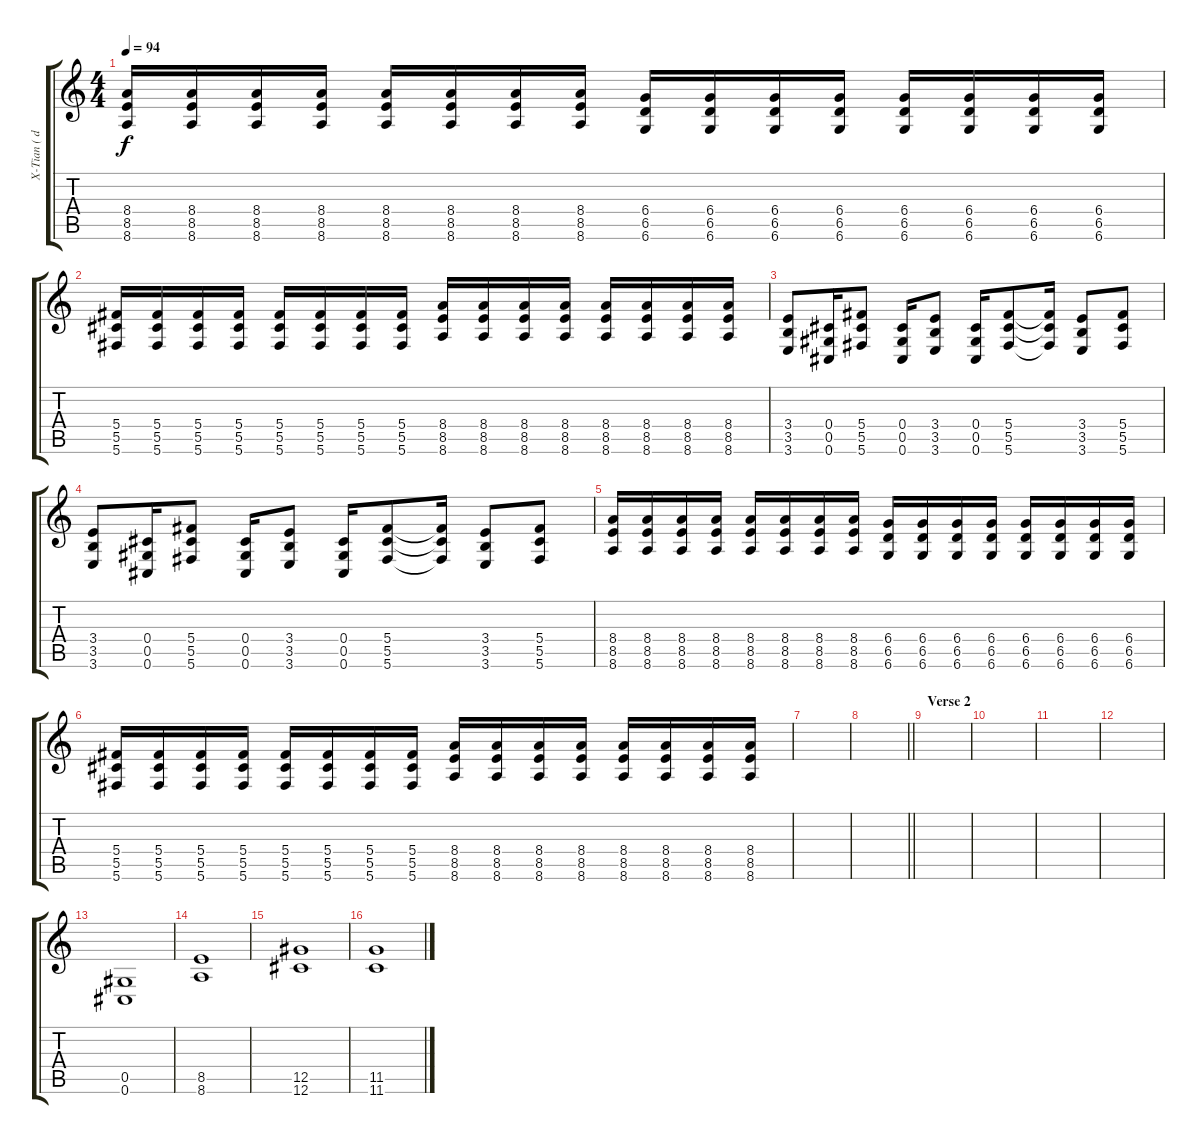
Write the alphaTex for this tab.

\track ("X-Tian ( distortion )" "X-Tian ( d") {instrument distortionguitar}
\staff {score tabs}
\tuning (Eb4 Bb3 Gb3 Db3 Ab2 Db2) {hide}
\ts (4 4)
\tempo 94
\clef g2
\ks c
(8.4 8.5 8.6).16{dy f} (8.4 8.5 8.6).16 (8.4 8.5 8.6).16 (8.4 8.5 8.6).16 (8.4 8.5 8.6).16 (8.4 8.5 8.6).16 (8.4 8.5 8.6).16 (8.4 8.5 8.6).16 (6.4 6.5 6.6).16 (6.4 6.5 6.6).16 (6.4 6.5 6.6).16 (6.4 6.5 6.6).16 (6.4 6.5 6.6).16 (6.4 6.5 6.6).16 (6.4 6.5 6.6).16 (6.4 6.5 6.6).16 |
(5.4 5.5 5.6).16 (5.4 5.5 5.6).16 (5.4 5.5 5.6).16 (5.4 5.5 5.6).16 (5.4 5.5 5.6).16 (5.4 5.5 5.6).16 (5.4 5.5 5.6).16 (5.4 5.5 5.6).16 (8.4 8.5 8.6).16 (8.4 8.5 8.6).16 (8.4 8.5 8.6).16 (8.4 8.5 8.6).16 (8.4 8.5 8.6).16 (8.4 8.5 8.6).16 (8.4 8.5 8.6).16 (8.4 8.5 8.6).16 |
(3.4 3.5 3.6).8 (0.4 0.5 0.6).16 (5.4 5.5 5.6).8 (0.4 0.5 0.6).16 (3.4 3.5 3.6).8 (0.4 0.5 0.6).16 (5.4 5.5 5.6).8 (5.4{t} 5.5{t} 5.6{t}).16 (3.4 3.5 3.6).8 (5.4 5.5 5.6).8 |
(3.4 3.5 3.6).8 (0.4 0.5 0.6).16 (5.4 5.5 5.6).8 (0.4 0.5 0.6).16 (3.4 3.5 3.6).8 (0.4 0.5 0.6).16 (5.4 5.5 5.6).8 (5.4{t} 5.5{t} 5.6{t}).16 (3.4 3.5 3.6).8 (5.4 5.5 5.6).8 |
(8.4 8.5 8.6).16 (8.4 8.5 8.6).16 (8.4 8.5 8.6).16 (8.4 8.5 8.6).16 (8.4 8.5 8.6).16 (8.4 8.5 8.6).16 (8.4 8.5 8.6).16 (8.4 8.5 8.6).16 (6.4 6.5 6.6).16 (6.4 6.5 6.6).16 (6.4 6.5 6.6).16 (6.4 6.5 6.6).16 (6.4 6.5 6.6).16 (6.4 6.5 6.6).16 (6.4 6.5 6.6).16 (6.4 6.5 6.6).16 |
(5.4 5.5 5.6).16 (5.4 5.5 5.6).16 (5.4 5.5 5.6).16 (5.4 5.5 5.6).16 (5.4 5.5 5.6).16 (5.4 5.5 5.6).16 (5.4 5.5 5.6).16 (5.4 5.5 5.6).16 (8.4 8.5 8.6).16 (8.4 8.5 8.6).16 (8.4 8.5 8.6).16 (8.4 8.5 8.6).16 (8.4 8.5 8.6).16 (8.4 8.5 8.6).16 (8.4 8.5 8.6).16 (8.4 8.5 8.6).16 |
|
\barLineRight lightlight
|
\section ("" "Verse 2")
|
|
|
|
(0.5 0.6).1{volume 10} |
(8.5 8.6).1 |
(12.5 12.6).1 |
(11.5 11.6).1
